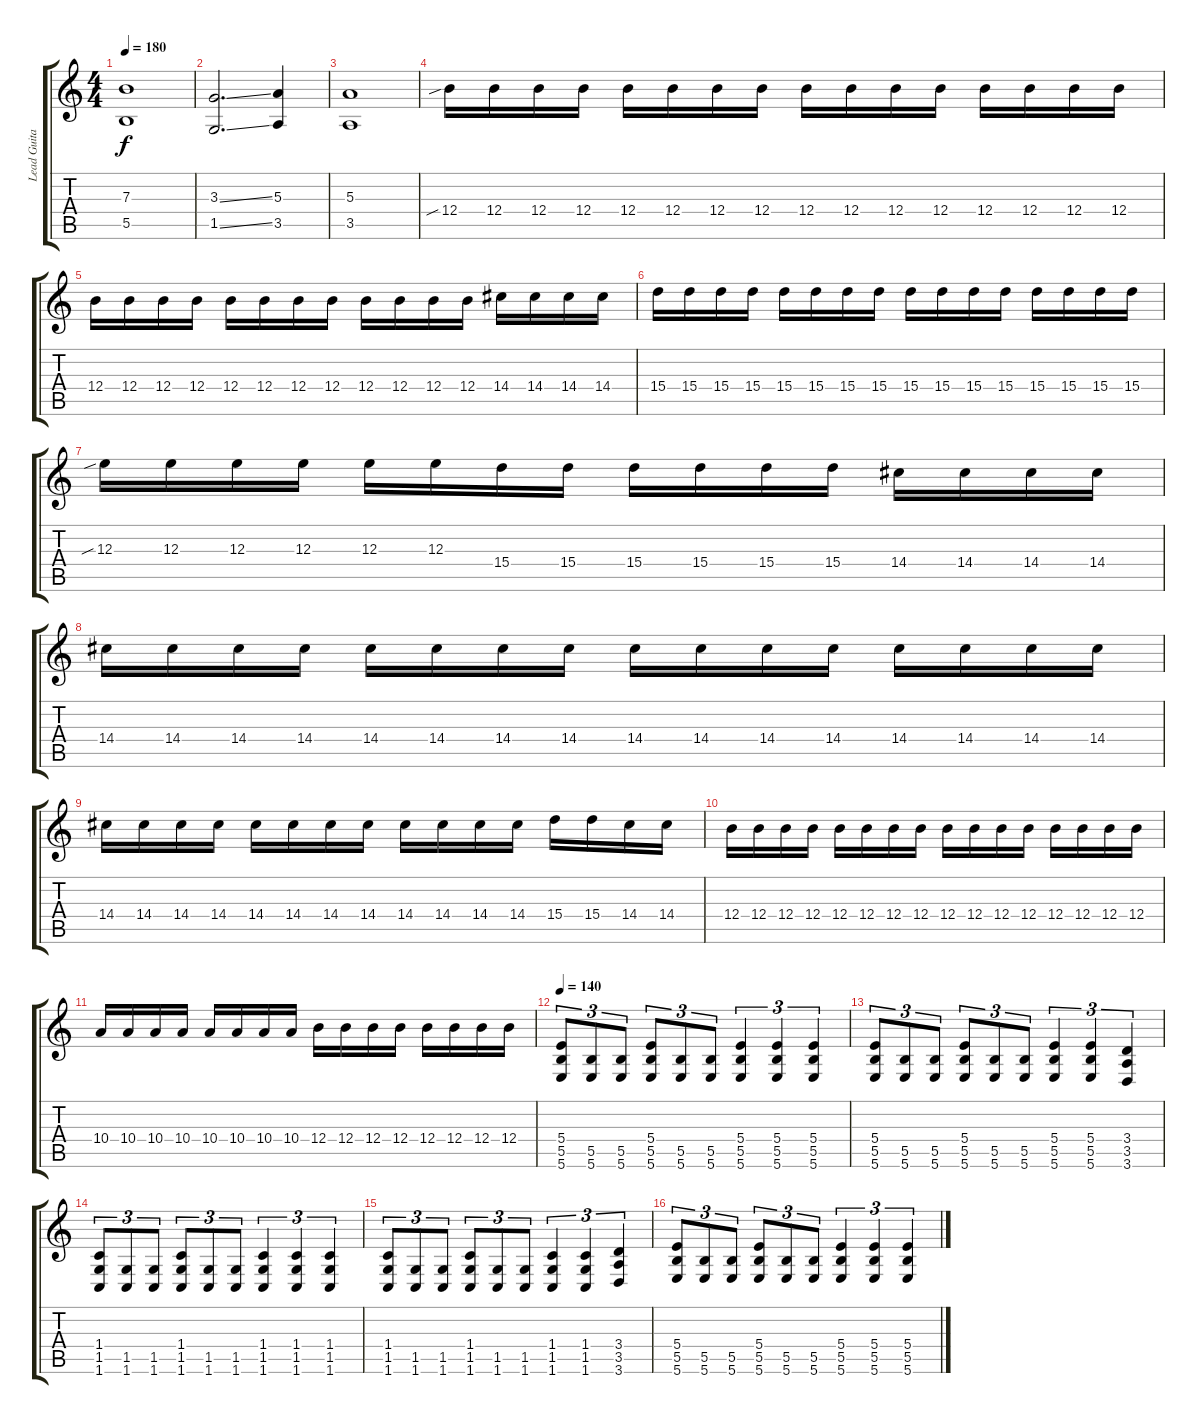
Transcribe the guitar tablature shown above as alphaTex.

\track ("Lead Guitar" "Lead Guita") {instrument distortionguitar}
\staff {score tabs}
\tuning (Db4 Ab3 E3 B2 Gb2 B1) {hide}
\ts (4 4)
\tempo 180
\clef g2
\ks c
(7.3 5.5).1{dy f} |
(3.3{ss} 1.5{ss}).2{d} (5.3 3.5).4 |
(5.3 3.5).1 |
12.4{sib}.16 12.4.16 12.4.16 12.4.16 12.4.16 12.4.16 12.4.16 12.4.16 12.4.16 12.4.16 12.4.16 12.4.16 12.4.16 12.4.16 12.4.16 12.4.16 |
12.4.16 12.4.16 12.4.16 12.4.16 12.4.16 12.4.16 12.4.16 12.4.16 12.4.16 12.4.16 12.4.16 12.4.16 14.4.16 14.4.16 14.4.16 14.4.16 |
15.4.16 15.4.16 15.4.16 15.4.16 15.4.16 15.4.16 15.4.16 15.4.16 15.4.16 15.4.16 15.4.16 15.4.16 15.4.16 15.4.16 15.4.16 15.4.16 |
12.3{sib}.16 12.3.16 12.3.16 12.3.16 12.3.16 12.3.16 15.4.16 15.4.16 15.4.16 15.4.16 15.4.16 15.4.16 14.4.16 14.4.16 14.4.16 14.4.16 |
14.4.16 14.4.16 14.4.16 14.4.16 14.4.16 14.4.16 14.4.16 14.4.16 14.4.16 14.4.16 14.4.16 14.4.16 14.4.16 14.4.16 14.4.16 14.4.16 |
14.4.16 14.4.16 14.4.16 14.4.16 14.4.16 14.4.16 14.4.16 14.4.16 14.4.16 14.4.16 14.4.16 14.4.16 15.4.16 15.4.16 14.4.16 14.4.16 |
12.4.16 12.4.16 12.4.16 12.4.16 12.4.16 12.4.16 12.4.16 12.4.16 12.4.16 12.4.16 12.4.16 12.4.16 12.4.16 12.4.16 12.4.16 12.4.16 |
10.4.16 10.4.16 10.4.16 10.4.16 10.4.16 10.4.16 10.4.16 10.4.16 12.4.16 12.4.16 12.4.16 12.4.16 12.4.16 12.4.16 12.4.16 12.4.16 |
\tempo 140
(5.4 5.5 5.6).8{tu (3 2)} (5.5 5.6).8{tu (3 2)} (5.5 5.6).8{tu (3 2)} (5.4 5.5 5.6).8{tu (3 2)} (5.5 5.6).8{tu (3 2)} (5.5 5.6).8{tu (3 2)} (5.4 5.5 5.6).4{tu (3 2)} (5.4 5.5 5.6).4{tu (3 2)} (5.4 5.5 5.6).4{tu (3 2)} |
(5.4 5.5 5.6).8{tu (3 2)} (5.5 5.6).8{tu (3 2)} (5.5 5.6).8{tu (3 2)} (5.4 5.5 5.6).8{tu (3 2)} (5.5 5.6).8{tu (3 2)} (5.5 5.6).8{tu (3 2)} (5.4 5.5 5.6).4{tu (3 2)} (5.4 5.5 5.6).4{tu (3 2)} (3.4 3.5 3.6).4{tu (3 2)} |
(1.4 1.5 1.6).8{tu (3 2)} (1.5 1.6).8{tu (3 2)} (1.5 1.6).8{tu (3 2)} (1.4 1.5 1.6).8{tu (3 2)} (1.5 1.6).8{tu (3 2)} (1.5 1.6).8{tu (3 2)} (1.4 1.5 1.6).4{tu (3 2)} (1.4 1.5 1.6).4{tu (3 2)} (1.4 1.5 1.6).4{tu (3 2)} |
(1.4 1.5 1.6).8{tu (3 2)} (1.5 1.6).8{tu (3 2)} (1.5 1.6).8{tu (3 2)} (1.4 1.5 1.6).8{tu (3 2)} (1.5 1.6).8{tu (3 2)} (1.5 1.6).8{tu (3 2)} (1.4 1.5 1.6).4{tu (3 2)} (1.4 1.5 1.6).4{tu (3 2)} (3.4 3.5 3.6).4{tu (3 2)} |
(5.4 5.5 5.6).8{tu (3 2)} (5.5 5.6).8{tu (3 2)} (5.5 5.6).8{tu (3 2)} (5.4 5.5 5.6).8{tu (3 2)} (5.5 5.6).8{tu (3 2)} (5.5 5.6).8{tu (3 2)} (5.4 5.5 5.6).4{tu (3 2)} (5.4 5.5 5.6).4{tu (3 2)} (5.4 5.5 5.6).4{tu (3 2)}
